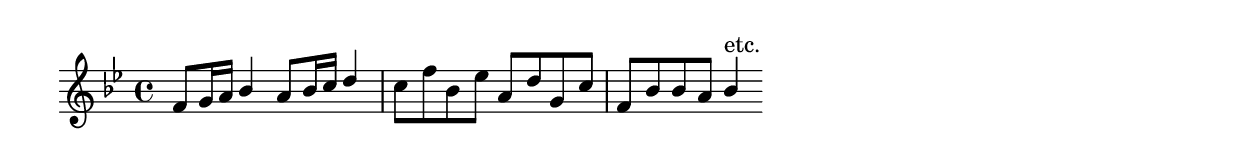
\version "2.6.3"
\include "english.ly"

melody = \relative c' {
  \time 4/4
  \key bf \major
  f8 g16 a16 \stemUp bf4 a8 bf16 c16 d4 | \stemDown c8 [f8 bf,8 ef8] \stemUp a,8 [d8 g,8 c8] | f,8 bf8 bf8 a8 bf4^"etc." \bar ""
}

\score {
  \new Staff \melody
  \midi { \tempo 4 = 100}
  \layout {  
    indent = 0.0\cm
    \context {
      \Score
       \remove Bar_number_engraver
    }
  }
}
